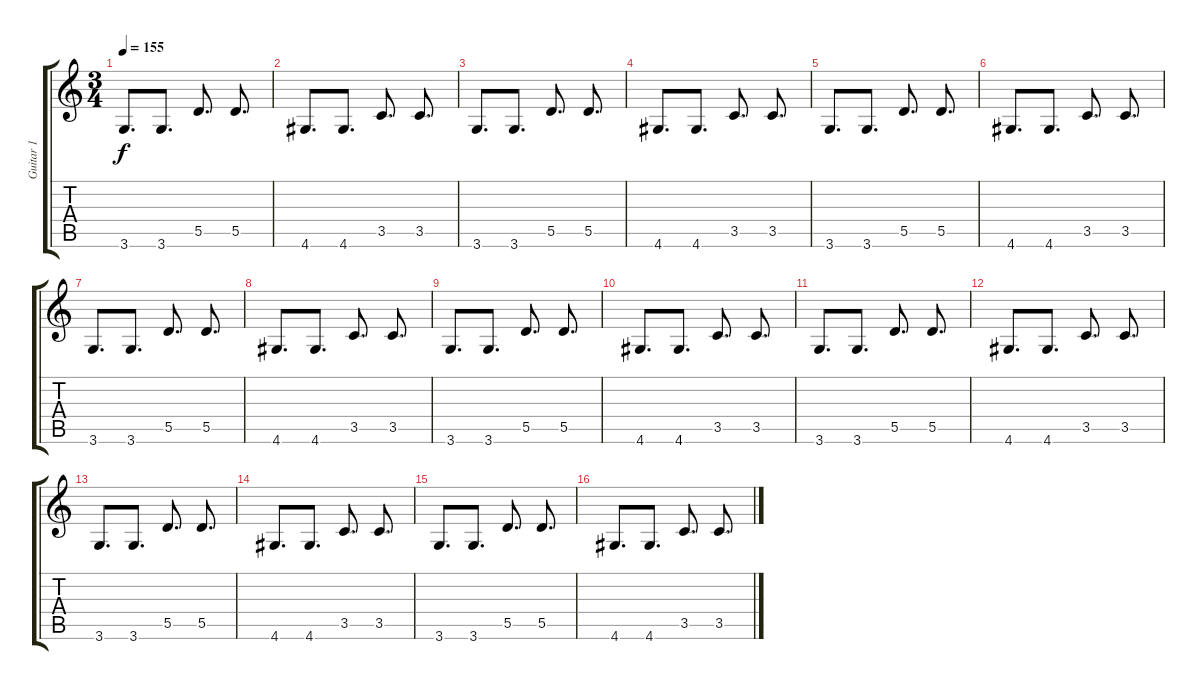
\track ("Guitar 1" "Guitar 1") {instrument overdrivenguitar}
\staff {score tabs}
\tuning (E4 B3 G3 D3 A2 E2) {hide}
\ts (3 4)
\tempo 155
\clef g2
\ks c
3.6.8{d dy f} 3.6.8{d} 5.5.8{d} 5.5.8{d} |
4.6.8{d} 4.6.8{d} 3.5.8{d} 3.5.8{d} |
3.6.8{d} 3.6.8{d} 5.5.8{d} 5.5.8{d} |
4.6.8{d} 4.6.8{d} 3.5.8{d} 3.5.8{d} |
3.6.8{d} 3.6.8{d} 5.5.8{d} 5.5.8{d} |
4.6.8{d} 4.6.8{d} 3.5.8{d} 3.5.8{d} |
3.6.8{d} 3.6.8{d} 5.5.8{d} 5.5.8{d} |
4.6.8{d} 4.6.8{d} 3.5.8{d} 3.5.8{d} |
3.6.8{d} 3.6.8{d} 5.5.8{d} 5.5.8{d} |
4.6.8{d} 4.6.8{d} 3.5.8{d} 3.5.8{d} |
3.6.8{d} 3.6.8{d} 5.5.8{d} 5.5.8{d} |
4.6.8{d} 4.6.8{d} 3.5.8{d} 3.5.8{d} |
3.6.8{d} 3.6.8{d} 5.5.8{d} 5.5.8{d} |
4.6.8{d} 4.6.8{d} 3.5.8{d} 3.5.8{d} |
3.6.8{d} 3.6.8{d} 5.5.8{d} 5.5.8{d} |
4.6.8{d} 4.6.8{d} 3.5.8{d} 3.5.8{d}
